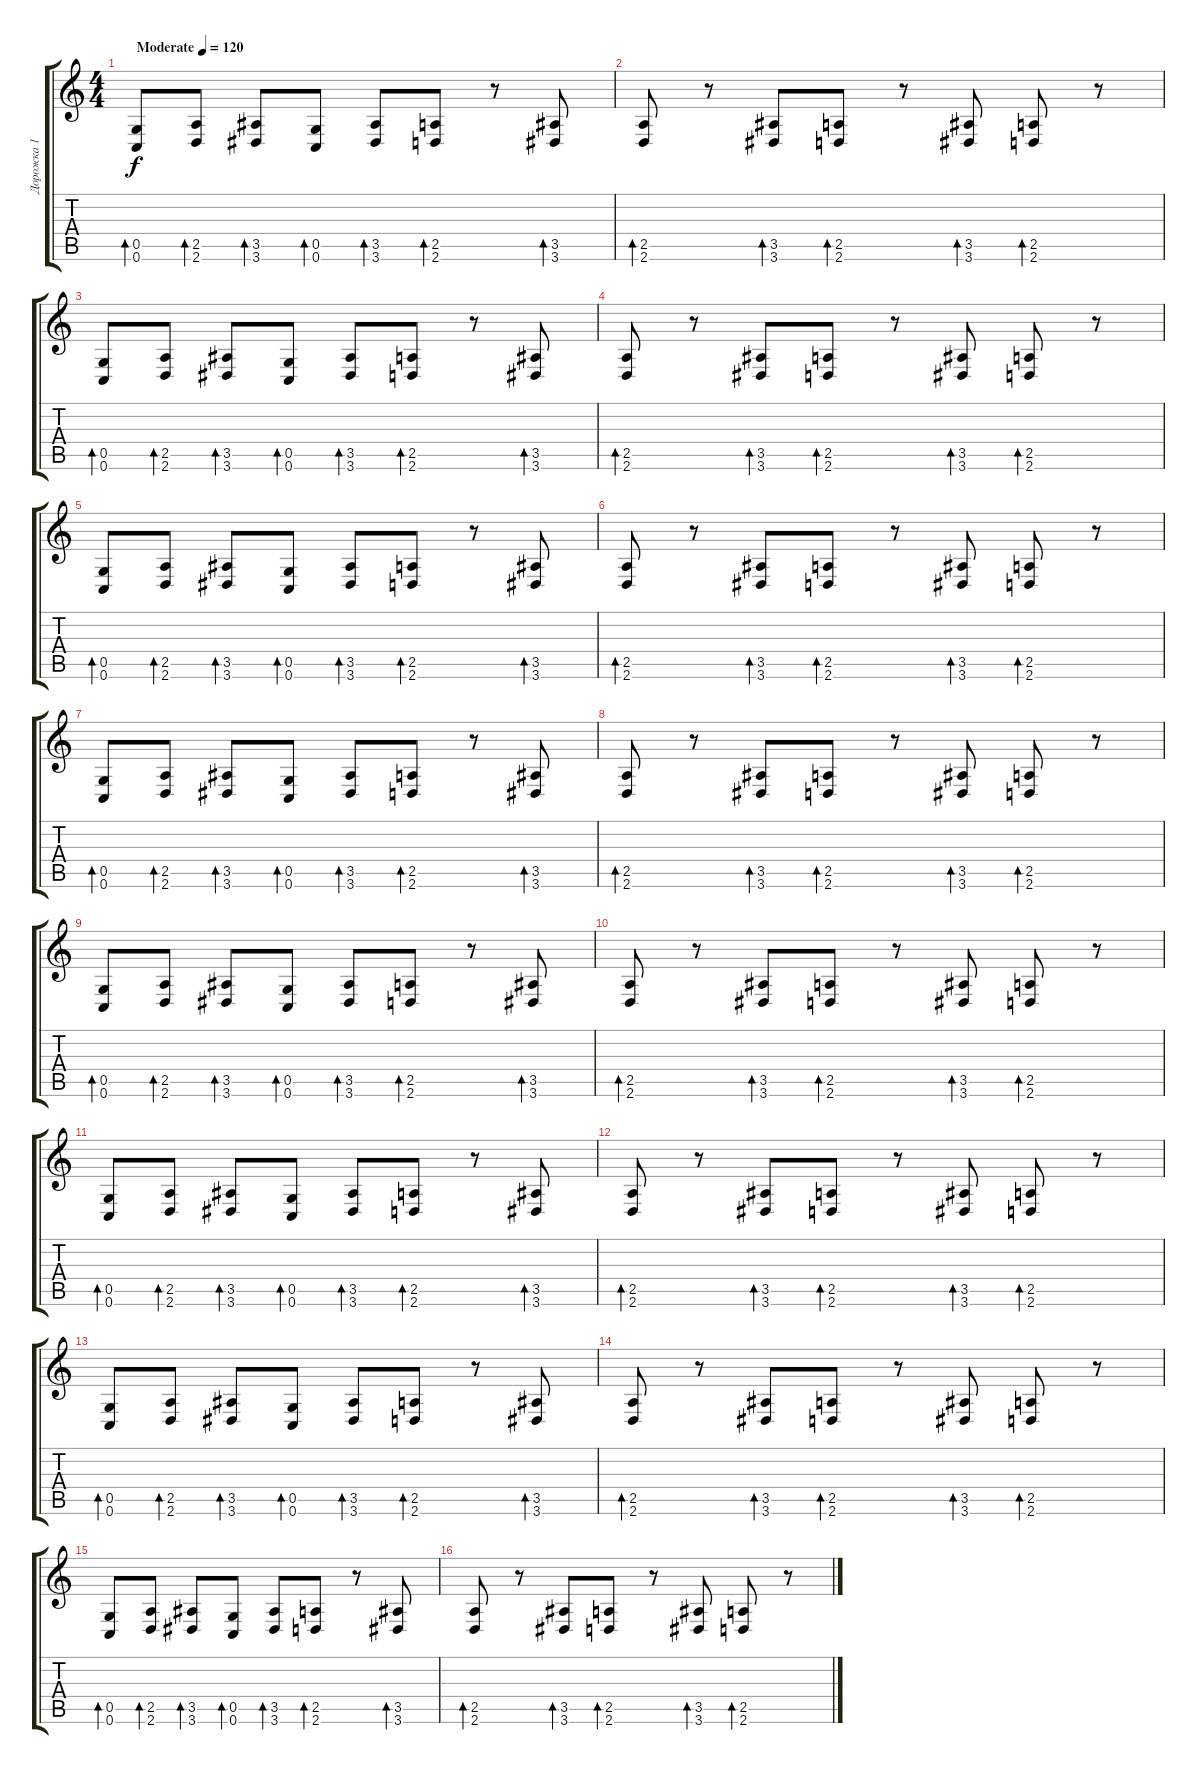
\track ("Дорожка 1" "Дорожка 1") {instrument distortionguitar}
\staff {score tabs}
\tuning (D4 A3 F3 C3 G2 C2) {hide}
\ts (4 4)
\tempo (120 "Moderate")
\clef g2
\ks c
(0.5 0.6).8{bd 30 dy f volume 5 balance 0 instrument distortionguitar} (2.5 2.6).8{bd 30} (3.5 3.6).8{bd 30} (0.5 0.6).8{bd 30} (3.5 3.6).8{bd 30} (2.5 2.6).8{bd 30} r.8 (3.5 3.6).8{bd 30} |
(2.5 2.6).8{bd 30} r.8 (3.5 3.6).8{bd 30} (2.5 2.6).8{bd 30} r.8 (3.5 3.6).8{bd 30} (2.5 2.6).8{bd 30} r.8 |
(0.5 0.6).8{bd 30 volume 13 balance 8} (2.5 2.6).8{bd 30} (3.5 3.6).8{bd 30} (0.5 0.6).8{bd 30} (3.5 3.6).8{bd 30} (2.5 2.6).8{bd 30} r.8 (3.5 3.6).8{bd 30} |
(2.5 2.6).8{bd 30} r.8 (3.5 3.6).8{bd 30} (2.5 2.6).8{bd 30} r.8 (3.5 3.6).8{bd 30} (2.5 2.6).8{bd 30} r.8 |
(0.5 0.6).8{bd 30} (2.5 2.6).8{bd 30} (3.5 3.6).8{bd 30} (0.5 0.6).8{bd 30} (3.5 3.6).8{bd 30} (2.5 2.6).8{bd 30} r.8 (3.5 3.6).8{bd 30} |
(2.5 2.6).8{bd 30} r.8 (3.5 3.6).8{bd 30} (2.5 2.6).8{bd 30} r.8 (3.5 3.6).8{bd 30} (2.5 2.6).8{bd 30} r.8 |
(0.5 0.6).8{bd 30} (2.5 2.6).8{bd 30} (3.5 3.6).8{bd 30} (0.5 0.6).8{bd 30} (3.5 3.6).8{bd 30} (2.5 2.6).8{bd 30} r.8 (3.5 3.6).8{bd 30} |
(2.5 2.6).8{bd 30} r.8 (3.5 3.6).8{bd 30} (2.5 2.6).8{bd 30} r.8 (3.5 3.6).8{bd 30} (2.5 2.6).8{bd 30} r.8 |
(0.5 0.6).8{bd 30} (2.5 2.6).8{bd 30} (3.5 3.6).8{bd 30} (0.5 0.6).8{bd 30} (3.5 3.6).8{bd 30} (2.5 2.6).8{bd 30} r.8 (3.5 3.6).8{bd 30} |
(2.5 2.6).8{bd 30} r.8 (3.5 3.6).8{bd 30} (2.5 2.6).8{bd 30} r.8 (3.5 3.6).8{bd 30} (2.5 2.6).8{bd 30} r.8 |
(0.5 0.6).8{bd 30} (2.5 2.6).8{bd 30} (3.5 3.6).8{bd 30} (0.5 0.6).8{bd 30} (3.5 3.6).8{bd 30} (2.5 2.6).8{bd 30} r.8 (3.5 3.6).8{bd 30} |
(2.5 2.6).8{bd 30} r.8 (3.5 3.6).8{bd 30} (2.5 2.6).8{bd 30} r.8 (3.5 3.6).8{bd 30} (2.5 2.6).8{bd 30} r.8 |
(0.5 0.6).8{bd 30} (2.5 2.6).8{bd 30} (3.5 3.6).8{bd 30} (0.5 0.6).8{bd 30} (3.5 3.6).8{bd 30} (2.5 2.6).8{bd 30} r.8 (3.5 3.6).8{bd 30} |
(2.5 2.6).8{bd 30} r.8 (3.5 3.6).8{bd 30} (2.5 2.6).8{bd 30} r.8 (3.5 3.6).8{bd 30} (2.5 2.6).8{bd 30} r.8 |
(0.5 0.6).8{bd 30} (2.5 2.6).8{bd 30} (3.5 3.6).8{bd 30} (0.5 0.6).8{bd 30} (3.5 3.6).8{bd 30} (2.5 2.6).8{bd 30} r.8 (3.5 3.6).8{bd 30} |
(2.5 2.6).8{bd 30} r.8 (3.5 3.6).8{bd 30} (2.5 2.6).8{bd 30} r.8 (3.5 3.6).8{bd 30} (2.5 2.6).8{bd 30} r.8
